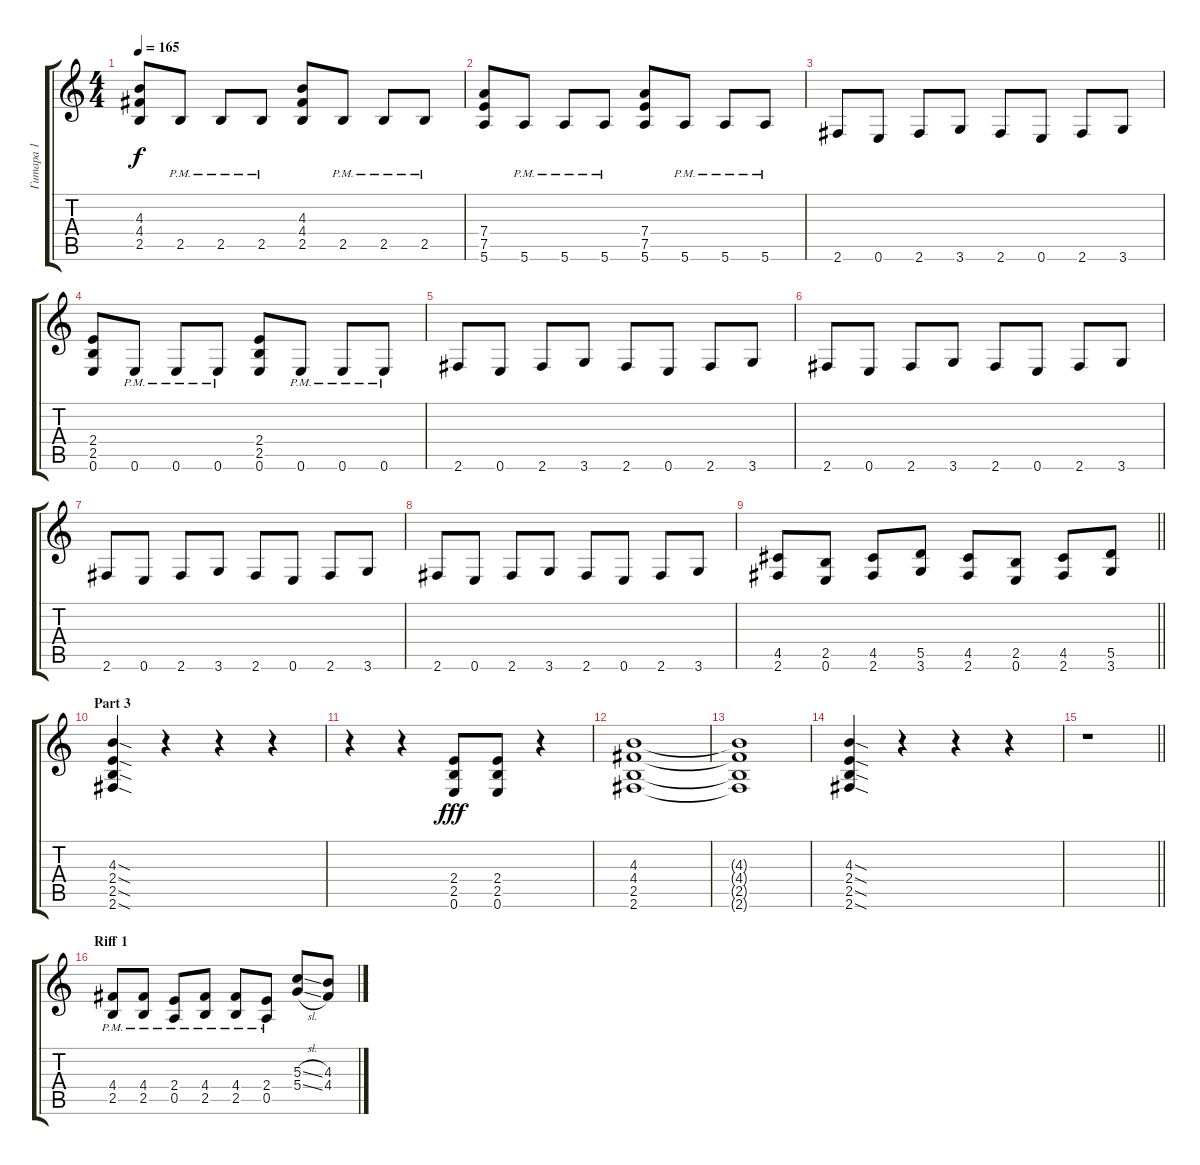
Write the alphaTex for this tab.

\track ("Гитара 1" "Гитара 1") {instrument distortionguitar}
\staff {score tabs}
\tuning (E4 B3 G3 D3 A2 E2) {hide}
\ts (4 4)
\tempo 165
\clef g2
\ks c
(4.3 4.4 2.5).8{dy f} 2.5{pm}.8 2.5{pm}.8 2.5{pm}.8 (4.3 4.4 2.5).8 2.5{pm}.8 2.5{pm}.8 2.5{pm}.8 |
(7.4 7.5 5.6).8 5.6{pm}.8 5.6{pm}.8 5.6{pm}.8 (7.4 7.5 5.6).8 5.6{pm}.8 5.6{pm}.8 5.6{pm}.8 |
2.6.8 0.6.8 2.6.8 3.6.8 2.6.8 0.6.8 2.6.8 3.6.8 |
(2.4 2.5 0.6).8 0.6{pm}.8 0.6{pm}.8 0.6{pm}.8 (2.4 2.5 0.6).8 0.6{pm}.8 0.6{pm}.8 0.6{pm}.8 |
2.6.8 0.6.8 2.6.8 3.6.8 2.6.8 0.6.8 2.6.8 3.6.8 |
2.6.8 0.6.8 2.6.8 3.6.8 2.6.8 0.6.8 2.6.8 3.6.8 |
2.6.8 0.6.8 2.6.8 3.6.8 2.6.8 0.6.8 2.6.8 3.6.8 |
2.6.8 0.6.8 2.6.8 3.6.8 2.6.8 0.6.8 2.6.8 3.6.8 |
\barLineRight lightlight
(4.5 2.6).8 (2.5 0.6).8 (4.5 2.6).8 (5.5 3.6).8 (4.5 2.6).8 (2.5 0.6).8 (4.5 2.6).8 (5.5 3.6).8 |
\section ("" "Part 3")
(4.3{sod} 2.4{sod} 2.5{sod} 2.6{sod}).4 r.4 r.4 r.4 |
r.4 r.4 (2.4 2.5 0.6).8{dy fff} (2.4 2.5 0.6).8 r.4 |
(4.3 4.4 2.5 2.6).1 |
(4.3{t} 4.4{t} 2.5{t} 2.6{t}).1 |
(4.3{sod} 2.4{sod} 2.5{sod} 2.6{sod}).4 r.4 r.4 r.4 |
\barLineRight lightlight
r.1 |
\section ("" "Riff 1")
(4.4{pm} 2.5{pm}).8 (4.4{pm} 2.5{pm}).8 (2.4{pm} 0.5{pm}).8 (4.4{pm} 2.5{pm}).8 (4.4{pm} 2.5{pm}).8 (2.4{pm} 0.5{pm}).8 (5.3{sl} 5.4{sl}).8 (4.3 4.4).8
